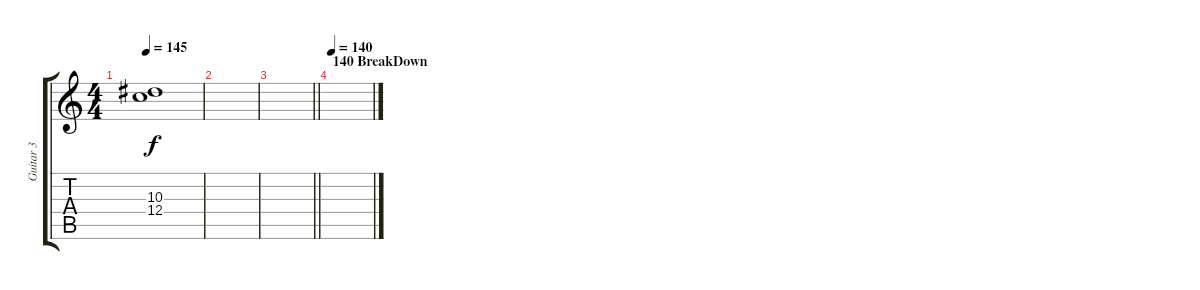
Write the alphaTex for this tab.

\track ("Guitar 3" "Guitar 3") {instrument overdrivenguitar}
\staff {score tabs}
\tuning (D4 A3 F3 C3 G2 C2) {hide}
\ts (4 4)
\tempo 145
\clef g2
\ks c
(10.3{t} 12.4{t}).1{dy f} |
|
\barLineRight lightlight
|
\section ("" "140 BreakDown")
\tempo 140
